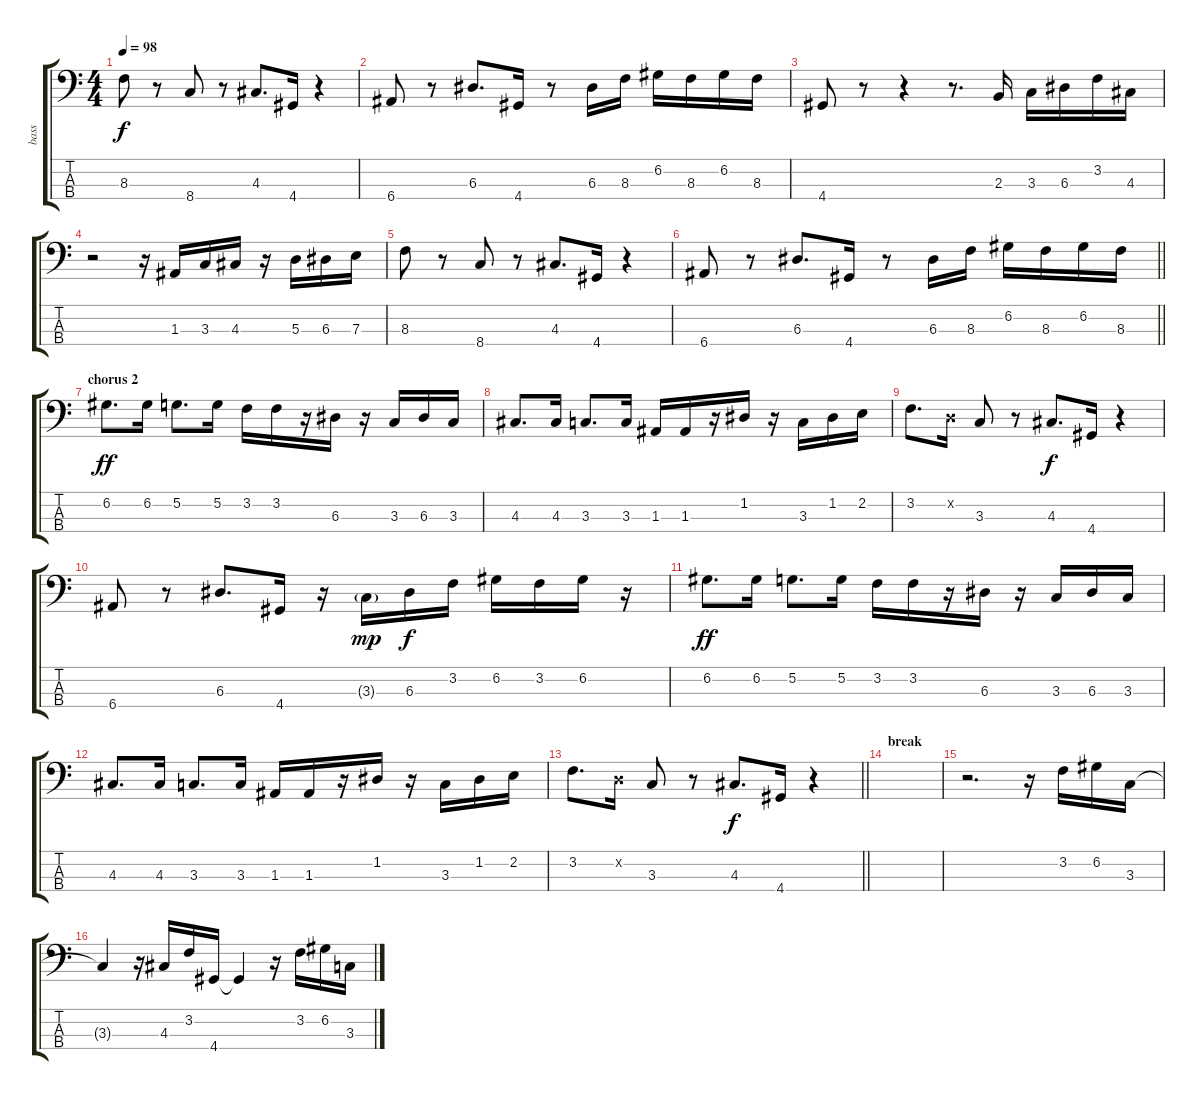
\track ("bass" "bass") {instrument electricbassfinger}
\staff {score tabs}
\tuning (G2 D2 A1 E1) {hide}
\ts (4 4)
\tempo 98
\clef f4
\ks c
8.3.8{dy f} r.8 8.4.8 r.8 4.3.8{d} 4.4.16 r.4 |
6.4.8 r.8 6.3.8{d} 4.4.16 r.8 6.3.16 8.3.16 6.2.16 8.3.16 6.2.16 8.3.16 |
4.4.8 r.8 r.4 r.8{d} 2.3.16 3.3.16 6.3.16 3.2.16 4.3.16 |
r.2 r.16 1.3.16 3.3.16 4.3.16 r.16 5.3.16 6.3.16 7.3.16 |
8.3.8 r.8 8.4.8 r.8 4.3.8{d} 4.4.16 r.4 |
\barLineRight lightlight
6.4.8 r.8 6.3.8{d} 4.4.16 r.8 6.3.16 8.3.16 6.2.16 8.3.16 6.2.16 8.3.16 |
\section ("" "chorus 2")
6.2.8{d dy ff} 6.2.16 5.2.8{d} 5.2.16 3.2.16 3.2.16 r.16 6.3.16 r.16 3.3.16 6.3.16 3.3.16 |
4.3.8{d} 4.3.16 3.3.8{d} 3.3.16 1.3.16 1.3.16 r.16 1.2.16 r.16 3.3.16 1.2.16 2.2.16 |
3.2.8{d} 0.2{x}.16 3.3.8 r.8 4.3.8{d dy f} 4.4.16 r.4 |
6.4.8 r.8 6.3.8{d} 4.4.16 r.16 3.3{g}.16{dy mp} 6.3.16{dy f} 3.2.16 6.2.16 3.2.16 6.2.16 r.16 |
6.2.8{d dy ff} 6.2.16 5.2.8{d} 5.2.16 3.2.16 3.2.16 r.16 6.3.16 r.16 3.3.16 6.3.16 3.3.16 |
4.3.8{d} 4.3.16 3.3.8{d} 3.3.16 1.3.16 1.3.16 r.16 1.2.16 r.16 3.3.16 1.2.16 2.2.16 |
\barLineRight lightlight
3.2.8{d} 0.2{x}.16 3.3.8 r.8 4.3.8{d dy f} 4.4.16 r.4 |
\section ("" "break")
|
r.2{d} r.16 3.2.16 6.2.16 3.3.16 |
3.3{t}.4 r.16 4.3.16 3.2.16 4.4.16 4.4{t}.4 r.16 3.2.16 6.2.16 3.3.16
